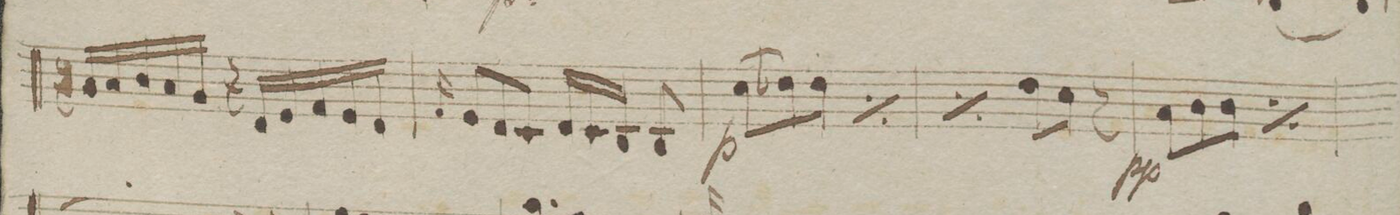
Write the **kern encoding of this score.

**kern	**dynam
*I"Violio 1mo	*
*clefG2	*
*k[b-e-]	*
*M6/8	*
16r	.
16g/LL	.
16a/	.
16b-\	.
16a/	.
16g/JJ	.
16r	.
16d/LL	.
16e-/	.
16f/	.
16e-/	.
16d/JJ	.
=48	=48
16qqf/	.
8e-/L	.
8d/	.
8c/J	.
24d/LL	.
24c/	.
24B-/JJ	.
8B-/	.
8ryy	.
=49	=49
(8cc\L	p
8dd-X\)	.
8dd-\J	.
*rep	*
(8cc\L	.
8dd-X\)	.
8dd-\J	.
*Xrep	*
=50	=50
*rep	*
(8cc\L	.
8dd-X\)	.
8dd-\J	.
*Xrep	*
8dd-\L	.
8cc\J	.
8r	.
=51	=51
8a\L	pp
8b-\	.
8b-\J	.
*rep	*
8a\L	.
8b-\	.
8b-\J	.
*Xrep	*
=52	=52
*-	*-
